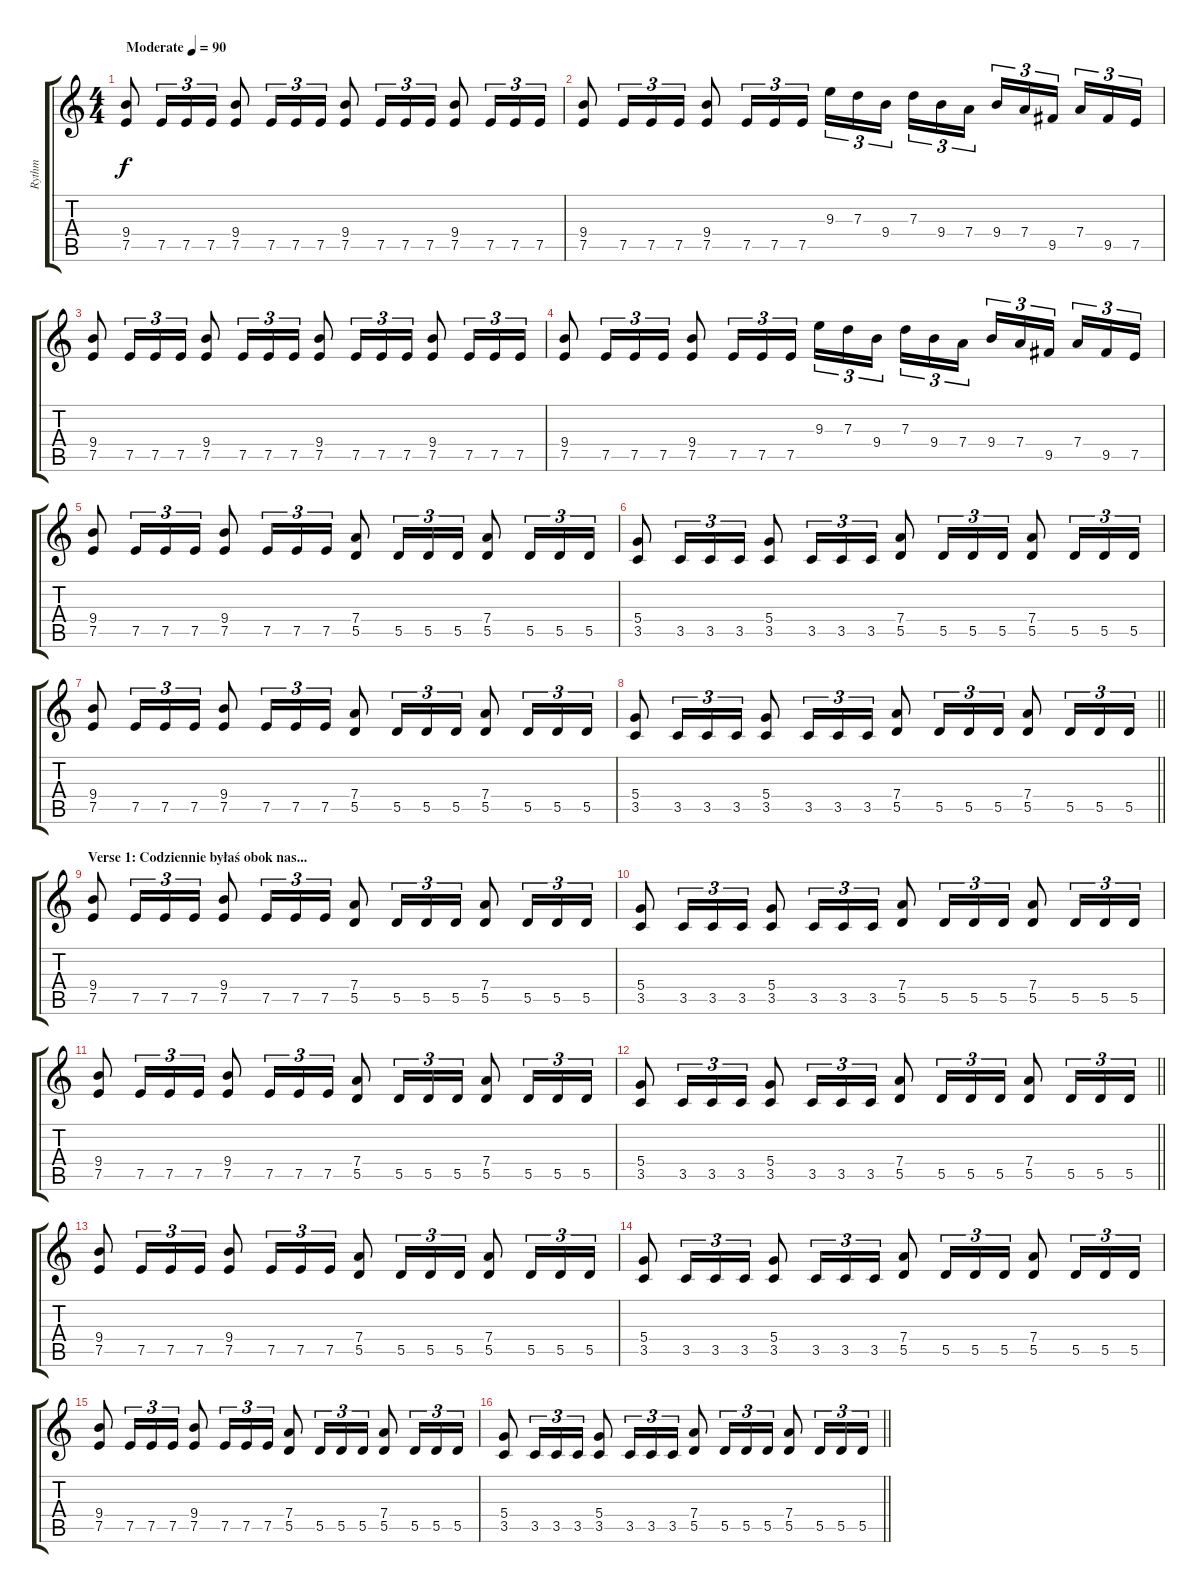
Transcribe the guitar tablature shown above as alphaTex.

\track ("Rythm" "Rythm") {instrument distortionguitar}
\staff {score tabs}
\tuning (E4 B3 G3 D3 A2 E2) {hide}
\ts (4 4)
\tempo (90 "Moderate")
\clef g2
\ks c
(9.4 7.5).8{dy f instrument distortionguitar} 7.5.16{tu (3 2)} 7.5.16{tu (3 2)} 7.5.16{tu (3 2)} (9.4 7.5).8 7.5.16{tu (3 2)} 7.5.16{tu (3 2)} 7.5.16{tu (3 2)} (9.4 7.5).8 7.5.16{tu (3 2)} 7.5.16{tu (3 2)} 7.5.16{tu (3 2)} (9.4 7.5).8 7.5.16{tu (3 2)} 7.5.16{tu (3 2)} 7.5.16{tu (3 2)} |
(9.4 7.5).8 7.5.16{tu (3 2)} 7.5.16{tu (3 2)} 7.5.16{tu (3 2)} (9.4 7.5).8 7.5.16{tu (3 2)} 7.5.16{tu (3 2)} 7.5.16{tu (3 2)} 9.3.16{tu (3 2)} 7.3.16{tu (3 2)} 9.4.16{tu (3 2) beam splitsecondary} 7.3.16{tu (3 2)} 9.4.16{tu (3 2)} 7.4.16{tu (3 2)} 9.4.16{tu (3 2)} 7.4.16{tu (3 2)} 9.5.16{tu (3 2) beam splitsecondary} 7.4.16{tu (3 2)} 9.5.16{tu (3 2)} 7.5.16{tu (3 2)} |
(9.4 7.5).8 7.5.16{tu (3 2)} 7.5.16{tu (3 2)} 7.5.16{tu (3 2)} (9.4 7.5).8 7.5.16{tu (3 2)} 7.5.16{tu (3 2)} 7.5.16{tu (3 2)} (9.4 7.5).8 7.5.16{tu (3 2)} 7.5.16{tu (3 2)} 7.5.16{tu (3 2)} (9.4 7.5).8 7.5.16{tu (3 2)} 7.5.16{tu (3 2)} 7.5.16{tu (3 2)} |
(9.4 7.5).8 7.5.16{tu (3 2)} 7.5.16{tu (3 2)} 7.5.16{tu (3 2)} (9.4 7.5).8 7.5.16{tu (3 2)} 7.5.16{tu (3 2)} 7.5.16{tu (3 2)} 9.3.16{tu (3 2)} 7.3.16{tu (3 2)} 9.4.16{tu (3 2) beam splitsecondary} 7.3.16{tu (3 2)} 9.4.16{tu (3 2)} 7.4.16{tu (3 2)} 9.4.16{tu (3 2)} 7.4.16{tu (3 2)} 9.5.16{tu (3 2) beam splitsecondary} 7.4.16{tu (3 2)} 9.5.16{tu (3 2)} 7.5.16{tu (3 2)} |
(9.4 7.5).8 7.5.16{tu (3 2)} 7.5.16{tu (3 2)} 7.5.16{tu (3 2)} (9.4 7.5).8 7.5.16{tu (3 2)} 7.5.16{tu (3 2)} 7.5.16{tu (3 2)} (7.4 5.5).8 5.5.16{tu (3 2)} 5.5.16{tu (3 2)} 5.5.16{tu (3 2)} (7.4 5.5).8 5.5.16{tu (3 2)} 5.5.16{tu (3 2)} 5.5.16{tu (3 2)} |
(5.4 3.5).8 3.5.16{tu (3 2)} 3.5.16{tu (3 2)} 3.5.16{tu (3 2)} (5.4 3.5).8 3.5.16{tu (3 2)} 3.5.16{tu (3 2)} 3.5.16{tu (3 2)} (7.4 5.5).8 5.5.16{tu (3 2)} 5.5.16{tu (3 2)} 5.5.16{tu (3 2)} (7.4 5.5).8 5.5.16{tu (3 2)} 5.5.16{tu (3 2)} 5.5.16{tu (3 2)} |
(9.4 7.5).8 7.5.16{tu (3 2)} 7.5.16{tu (3 2)} 7.5.16{tu (3 2)} (9.4 7.5).8 7.5.16{tu (3 2)} 7.5.16{tu (3 2)} 7.5.16{tu (3 2)} (7.4 5.5).8 5.5.16{tu (3 2)} 5.5.16{tu (3 2)} 5.5.16{tu (3 2)} (7.4 5.5).8 5.5.16{tu (3 2)} 5.5.16{tu (3 2)} 5.5.16{tu (3 2)} |
\barLineRight lightlight
(5.4 3.5).8 3.5.16{tu (3 2)} 3.5.16{tu (3 2)} 3.5.16{tu (3 2)} (5.4 3.5).8 3.5.16{tu (3 2)} 3.5.16{tu (3 2)} 3.5.16{tu (3 2)} (7.4 5.5).8 5.5.16{tu (3 2)} 5.5.16{tu (3 2)} 5.5.16{tu (3 2)} (7.4 5.5).8 5.5.16{tu (3 2)} 5.5.16{tu (3 2)} 5.5.16{tu (3 2)} |
\section ("" "Verse 1: Codziennie byłaś obok nas...")
(9.4 7.5).8 7.5.16{tu (3 2)} 7.5.16{tu (3 2)} 7.5.16{tu (3 2)} (9.4 7.5).8 7.5.16{tu (3 2)} 7.5.16{tu (3 2)} 7.5.16{tu (3 2)} (7.4 5.5).8 5.5.16{tu (3 2)} 5.5.16{tu (3 2)} 5.5.16{tu (3 2)} (7.4 5.5).8 5.5.16{tu (3 2)} 5.5.16{tu (3 2)} 5.5.16{tu (3 2)} |
(5.4 3.5).8 3.5.16{tu (3 2)} 3.5.16{tu (3 2)} 3.5.16{tu (3 2)} (5.4 3.5).8 3.5.16{tu (3 2)} 3.5.16{tu (3 2)} 3.5.16{tu (3 2)} (7.4 5.5).8 5.5.16{tu (3 2)} 5.5.16{tu (3 2)} 5.5.16{tu (3 2)} (7.4 5.5).8 5.5.16{tu (3 2)} 5.5.16{tu (3 2)} 5.5.16{tu (3 2)} |
(9.4 7.5).8 7.5.16{tu (3 2)} 7.5.16{tu (3 2)} 7.5.16{tu (3 2)} (9.4 7.5).8 7.5.16{tu (3 2)} 7.5.16{tu (3 2)} 7.5.16{tu (3 2)} (7.4 5.5).8 5.5.16{tu (3 2)} 5.5.16{tu (3 2)} 5.5.16{tu (3 2)} (7.4 5.5).8 5.5.16{tu (3 2)} 5.5.16{tu (3 2)} 5.5.16{tu (3 2)} |
\barLineRight lightlight
(5.4 3.5).8 3.5.16{tu (3 2)} 3.5.16{tu (3 2)} 3.5.16{tu (3 2)} (5.4 3.5).8 3.5.16{tu (3 2)} 3.5.16{tu (3 2)} 3.5.16{tu (3 2)} (7.4 5.5).8 5.5.16{tu (3 2)} 5.5.16{tu (3 2)} 5.5.16{tu (3 2)} (7.4 5.5).8 5.5.16{tu (3 2)} 5.5.16{tu (3 2)} 5.5.16{tu (3 2)} |
(9.4 7.5).8 7.5.16{tu (3 2)} 7.5.16{tu (3 2)} 7.5.16{tu (3 2)} (9.4 7.5).8 7.5.16{tu (3 2)} 7.5.16{tu (3 2)} 7.5.16{tu (3 2)} (7.4 5.5).8 5.5.16{tu (3 2)} 5.5.16{tu (3 2)} 5.5.16{tu (3 2)} (7.4 5.5).8 5.5.16{tu (3 2)} 5.5.16{tu (3 2)} 5.5.16{tu (3 2)} |
(5.4 3.5).8 3.5.16{tu (3 2)} 3.5.16{tu (3 2)} 3.5.16{tu (3 2)} (5.4 3.5).8 3.5.16{tu (3 2)} 3.5.16{tu (3 2)} 3.5.16{tu (3 2)} (7.4 5.5).8 5.5.16{tu (3 2)} 5.5.16{tu (3 2)} 5.5.16{tu (3 2)} (7.4 5.5).8 5.5.16{tu (3 2)} 5.5.16{tu (3 2)} 5.5.16{tu (3 2)} |
(9.4 7.5).8 7.5.16{tu (3 2)} 7.5.16{tu (3 2)} 7.5.16{tu (3 2)} (9.4 7.5).8 7.5.16{tu (3 2)} 7.5.16{tu (3 2)} 7.5.16{tu (3 2)} (7.4 5.5).8 5.5.16{tu (3 2)} 5.5.16{tu (3 2)} 5.5.16{tu (3 2)} (7.4 5.5).8 5.5.16{tu (3 2)} 5.5.16{tu (3 2)} 5.5.16{tu (3 2)} |
\barLineRight lightlight
(5.4 3.5).8 3.5.16{tu (3 2)} 3.5.16{tu (3 2)} 3.5.16{tu (3 2)} (5.4 3.5).8 3.5.16{tu (3 2)} 3.5.16{tu (3 2)} 3.5.16{tu (3 2)} (7.4 5.5).8 5.5.16{tu (3 2)} 5.5.16{tu (3 2)} 5.5.16{tu (3 2)} (7.4 5.5).8 5.5.16{tu (3 2)} 5.5.16{tu (3 2)} 5.5.16{tu (3 2)}
